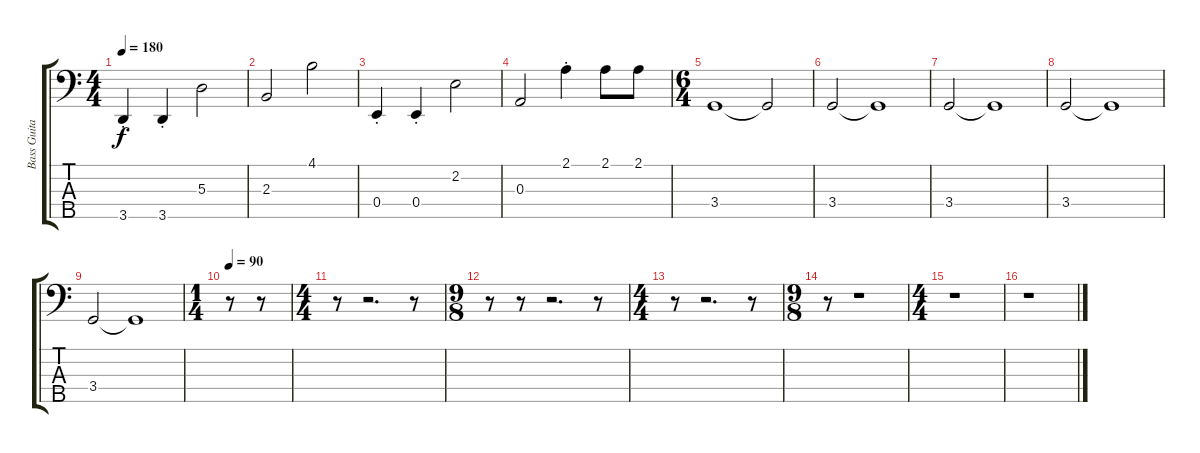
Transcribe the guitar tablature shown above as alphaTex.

\track ("Bass Guitar" "Bass Guita") {instrument electricbasspick}
\staff {score tabs}
\tuning (G2 D2 A1 E1 B0) {hide}
\ts (4 4)
\tempo 180
\clef f4
\ks c
3.5{st}.4{dy f} 3.5{st}.4 5.3.2 |
2.3.2 4.1.2 |
0.4{st}.4 0.4{st}.4 2.2.2 |
0.3.2 2.1{st}.4 2.1.8 2.1.8 |
\ts (6 4)
3.4.1 3.4{t}.2 |
3.4.2 3.4{t}.1 |
3.4.2 3.4{t}.1 |
3.4.2 3.4{t}.1 |
3.4.2 3.4{t}.1 |
\ts (1 4)
\tempo 90
r.8 r.8 |
\ts (4 4)
r.8 r.2{d} r.8 |
\ts (9 8)
r.8 r.8 r.2{d} r.8 |
\ts (4 4)
r.8 r.2{d} r.8 |
\ts (9 8)
r.8 r.1 |
\ts (4 4)
r.1 |
r.1
